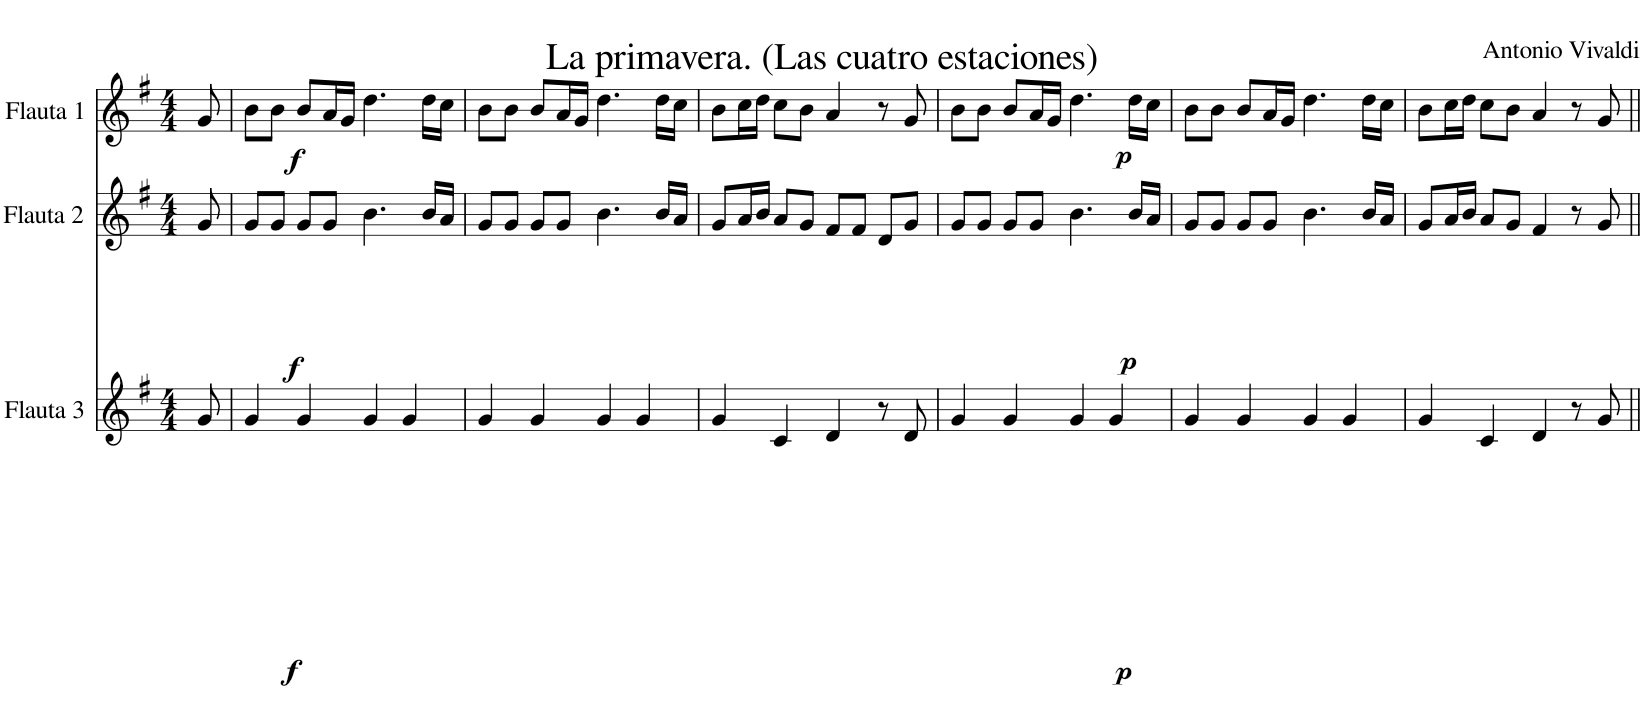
**kern	**dynam	**kern	**dynam	**kern	**dynam
*part3	*part3	*part2	*part2	*part1	*part1
*staff3	*staff3	*staff2	*staff2	*staff1	*staff1
*I"Flauta 3	*	*I"Flauta 2	*	*I"Flauta 1	*
*I'Fl 3	*	*I'Fl 2.	*	*I'Fl 1	*
*clefG2	*	*clefG2	*	*clefG2	*
*k[f#]	*	*k[f#]	*	*k[f#]	*
*M4/4	*	*M4/4	*	*M4/4	*
=	=	=	=	=	=
!	!LO:DY:b	!	!LO:DY:b	!	!LO:DY:b
8g/	f	8g/	f	8g/	f
=1	=1	=1	=1	=1	=1
4g/	.	8g/L	.	8b\L	.
.	.	8g/J	.	8b\J	.
4g/	.	8g/L	.	8b/L	.
.	.	8g/J	.	16a/L	.
.	.	.	.	16g/JJ	.
4g/	.	4.b\	.	4.dd\	.
4g/	.	.	.	.	.
.	.	16b/LL	.	16dd\LL	.
.	.	16a/JJ	.	16cc\JJ	.
=2	=2	=2	=2	=2	=2
4g/	.	8g/L	.	8b\L	.
.	.	8g/J	.	8b\J	.
4g/	.	8g/L	.	8b/L	.
.	.	8g/J	.	16a/L	.
.	.	.	.	16g/JJ	.
4g/	.	4.b\	.	4.dd\	.
4g/	.	.	.	.	.
.	.	16b/LL	.	16dd\LL	.
.	.	16a/JJ	.	16cc\JJ	.
=3	=3	=3	=3	=3	=3
4g/	.	8g/L	.	8b\L	.
.	.	16a/L	.	16cc\L	.
.	.	16b/JJ	.	16dd\JJ	.
4c/	.	8a/L	.	8cc\L	.
.	.	8g/J	.	8b\J	.
4d/	.	8f#/L	.	4a/	.
.	.	8f#/J	.	.	.
8r	.	8d/L	.	8r	.
!	!LO:DY:b	!	!LO:DY:b	!	!LO:DY:b
8d/	p	8g/J	p	8g/	p
=4	=4	=4	=4	=4	=4
4g/	.	8g/L	.	8b\L	.
.	.	8g/J	.	8b\J	.
4g/	.	8g/L	.	8b/L	.
.	.	8g/J	.	16a/L	.
.	.	.	.	16g/JJ	.
4g/	.	4.b\	.	4.dd\	.
4g/	.	.	.	.	.
.	.	16b/LL	.	16dd\LL	.
.	.	16a/JJ	.	16cc\JJ	.
=5	=5	=5	=5	=5	=5
4g/	.	8g/L	.	8b\L	.
.	.	8g/J	.	8b\J	.
4g/	.	8g/L	.	8b/L	.
.	.	8g/J	.	16a/L	.
.	.	.	.	16g/JJ	.
4g/	.	4.b\	.	4.dd\	.
4g/	.	.	.	.	.
.	.	16b/LL	.	16dd\LL	.
.	.	16a/JJ	.	16cc\JJ	.
=6	=6	=6	=6	=6	=6
4g/	.	8g/L	.	8b\L	.
.	.	16a/L	.	16cc\L	.
.	.	16b/JJ	.	16dd\JJ	.
4c/	.	8a/L	.	8cc\L	.
.	.	8g/J	.	8b\J	.
4d/	.	4f#/	.	4a/	.
8r	.	8r	.	8r	.
8g/	.	8g/	.	8g/	.
=||	=||	=||	=||	=||	=||
*-	*-	*-	*-	*-	*-
